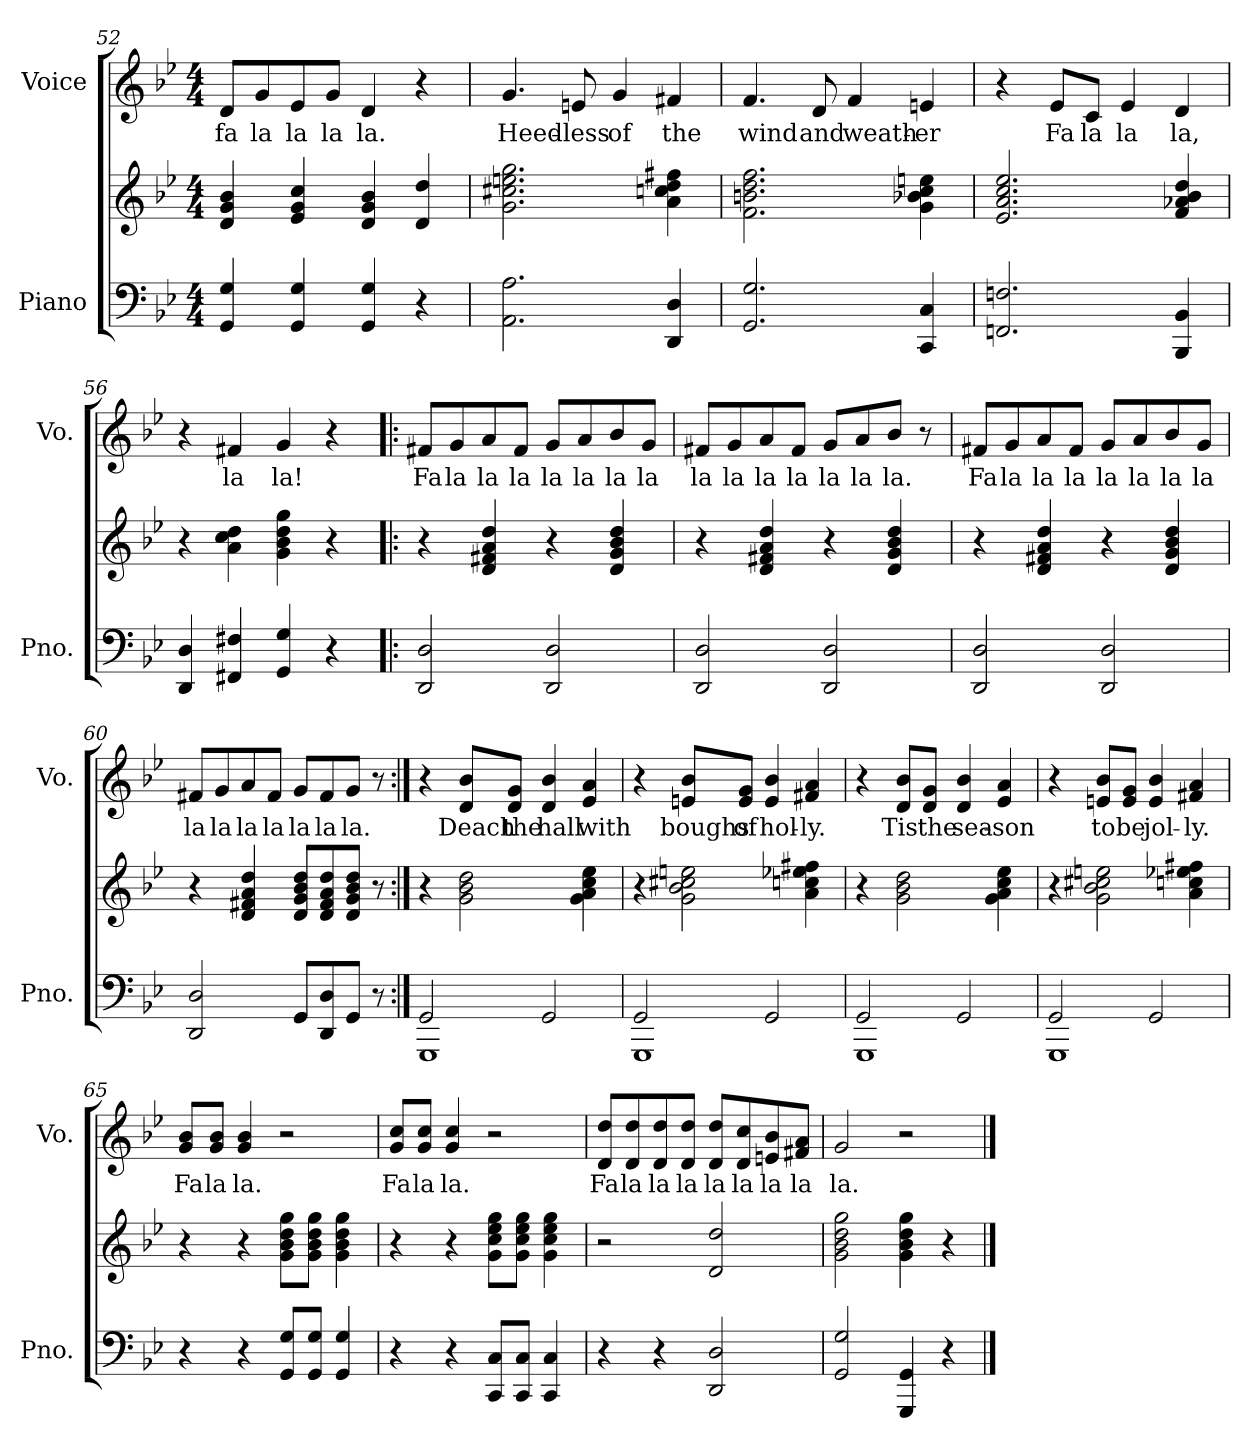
**kern	**kern	**kern	**text
*part2	*part2	*part1	*part1
*staff3	*staff2	*staff1	*staff1
*I"Piano	*	*I"Voice	*
*I'Pno.	*	*I'Vo.	*
*clefF4	*clefG2	*clefG2	*
*k[b-e-]	*k[b-e-]	*k[b-e-]	*
*B-:	*B-:	*B-:	*
*M4/4	*M4/4	*M4/4	*
=52	=52	=52	=52
4GG/ 4G/	4d/ 4g/ 4b-/	8d/L	fa
.	.	8g/	la
4GG/ 4G/	4e-/ 4g/ 4cc/	8e-/	la
.	.	8g/J	la
4GG/ 4G/	4d/ 4g/ 4b-/	4d/	la.
4r	4d/ 4dd/	4r	.
=53	=53	=53	=53
2.AA\ 2.A\	2.g\ 2.cc#X\ 2.een\ 2.gg\	4.g/	Heed-
.	.	8en/	-less
.	.	4g/	of
4DD/ 4D/	4a\ 4ccn\ 4dd\ 4ff#X\	4f#X/	the
!!LO:PB:g=z
=54	=54	=54	=54
2.GG/ 2.G/	2.f\ 2.bn\ 2.dd\ 2.ff\	4.f/	wind
.	.	8d/	and
.	.	4f/	weath-
4CC/ 4C/	4g\ 4b-X\ 4cc\ 4een\	4en/	-er
=55	=55	=55	=55
2.FFn/ 2.Fn/	2.e-/ 2.a/ 2.cc/ 2.ee-/	4r	.
.	.	8e-/L	Fa
.	.	8c/J	la
.	.	4e-/	la
4BBB-/ 4BB-/	4f/ 4a-X/ 4b-/ 4dd/	4d/	la,
=56	=56	=56	=56
4DD/ 4D/	4r	4r	.
4FF#X/ 4F#X/	4a\ 4cc\ 4dd\	4f#X/	la
4GG/ 4G/	4g\ 4b-\ 4dd\ 4gg\	4g/	la!
4r	4r	4r	.
=57!|:	=57!|:	=57!|:	=57!|:
2DD/ 2D/	4r	8f#X/L	Fa
.	.	8g/	la
.	4d/ 4f#X/ 4a/ 4dd/	8a/	la
.	.	8f#/J	la
2DD/ 2D/	4r	8g/L	la
.	.	8a/	la
.	4d/ 4g/ 4b-/ 4dd/	8b-/	la
.	.	8g/J	la
!!LO:LB:g=z
=58	=58	=58	=58
2DD/ 2D/	4r	8f#X/L	la
.	.	8g/	la
.	4d/ 4f#X/ 4a/ 4dd/	8a/	la
.	.	8f#/J	la
2DD/ 2D/	4r	8g/L	la
.	.	8a/	la
.	4d/ 4g/ 4b-/ 4dd/	8b-/J	la.
.	.	8r	.
=59	=59	=59	=59
2DD/ 2D/	4r	8f#X/L	Fa
.	.	8g/	la
.	4d/ 4f#X/ 4a/ 4dd/	8a/	la
.	.	8f#/J	la
2DD/ 2D/	4r	8g/L	la
.	.	8a/	la
.	4d/ 4g/ 4b-/ 4dd/	8b-/	la
.	.	8g/J	la
=60	=60	=60	=60
2DD/ 2D/	4r	8f#X/L	la
.	.	8g/	la
.	4d/ 4f#X/ 4a/ 4dd/	8a/	la
.	.	8f#/J	la
8GG/L	8d/ 8g/ 8b-/ 8dd/L	8g/L	la
8DD/ 8D/	8d/ 8f#/ 8a/ 8dd/	8f#/	la
8GG/J	8d/ 8g/ 8b-/ 8dd/J	8g/J	la.
8r	8r	8r	.
!!LO:LB:g=z
=61:|!	=61:|!	=61:|!	=61:|!
*^	*	*	*
2GG/	1GGG	4r	4r	.
.	.	2g\ 2b-\ 2dd\	8d/ 8b-/L	Deach
.	.	.	8d/ 8g/J	the
2GG/	.	.	4d/ 4b-/	hall
.	.	4g\ 4a\ 4cc\ 4ee-\	4e-/ 4a/	with
=62	=62	=62	=62	=62
2GG/	1GGG	4r	4r	.
.	.	2g\ 2b-\ 2cc#X\ 2een\	8en/ 8b-/L	boughs
.	.	.	8e/ 8g/J	of
2GG/	.	.	4e/ 4b-/	hol-
.	.	4a\ 4ccn\ 4ee-X\ 4ff#X\	4f#X/ 4a/	-ly.
=63	=63	=63	=63	=63
2GG/	1GGG	4r	4r	.
.	.	2g\ 2b-\ 2dd\	8d/ 8b-/L	Tis
.	.	.	8d/ 8g/J	the
2GG/	.	.	4d/ 4b-/	sea-
.	.	4g\ 4a\ 4cc\ 4ee-\	4e-/ 4a/	-son
=64	=64	=64	=64	=64
2GG/	1GGG	4r	4r	.
.	.	2g\ 2b-\ 2cc#X\ 2een\	8en/ 8b-/L	to
.	.	.	8e/ 8g/J	be
2GG/	.	.	4e/ 4b-/	jol-
.	.	4a\ 4ccn\ 4ee-X\ 4ff#X\	4f#X/ 4a/	-ly.
*v	*v	*	*	*
!!LO:PB:g=z
=65	=65	=65	=65
4r	4r	8g/ 8b-/L	Fa
.	.	8g/ 8b-/J	la
4r	4r	4g/ 4b-/	la.
8GG/ 8G/L	8g\ 8b-\ 8dd\ 8gg\L	2r	.
8GG/ 8G/J	8g\ 8b-\ 8dd\ 8gg\J	.	.
4GG/ 4G/	4g\ 4b-\ 4dd\ 4gg\	.	.
=66	=66	=66	=66
4r	4r	8g/ 8cc/L	Fa
.	.	8g/ 8cc/J	la
4r	4r	4g/ 4cc/	la.
8CC/ 8C/L	8g\ 8cc\ 8ee-\ 8gg\L	2r	.
8CC/ 8C/J	8g\ 8cc\ 8ee-\ 8gg\J	.	.
4CC/ 4C/	4g\ 4cc\ 4ee-\ 4gg\	.	.
=67	=67	=67	=67
4r	2r	8d/ 8dd/L	Fa
.	.	8d/ 8dd/	la
4r	.	8d/ 8dd/	la
.	.	8d/ 8dd/J	la
2DD/ 2D/	2d/ 2dd/	8d/ 8dd/L	la
.	.	8d/ 8cc/	la
.	.	8en/ 8b-/	la
.	.	8f#X/ 8a/J	la
!!LO:PB:g=z
=68	=68	=68	=68
2GG/ 2G/	2g\ 2b-\ 2dd\ 2gg\	2g/	la.
4GGG/ 4GG/	4g\ 4b-\ 4dd\ 4gg\	2r	.
4r	4r	.	.
==	==	==	==
*-	*-	*-	*-
